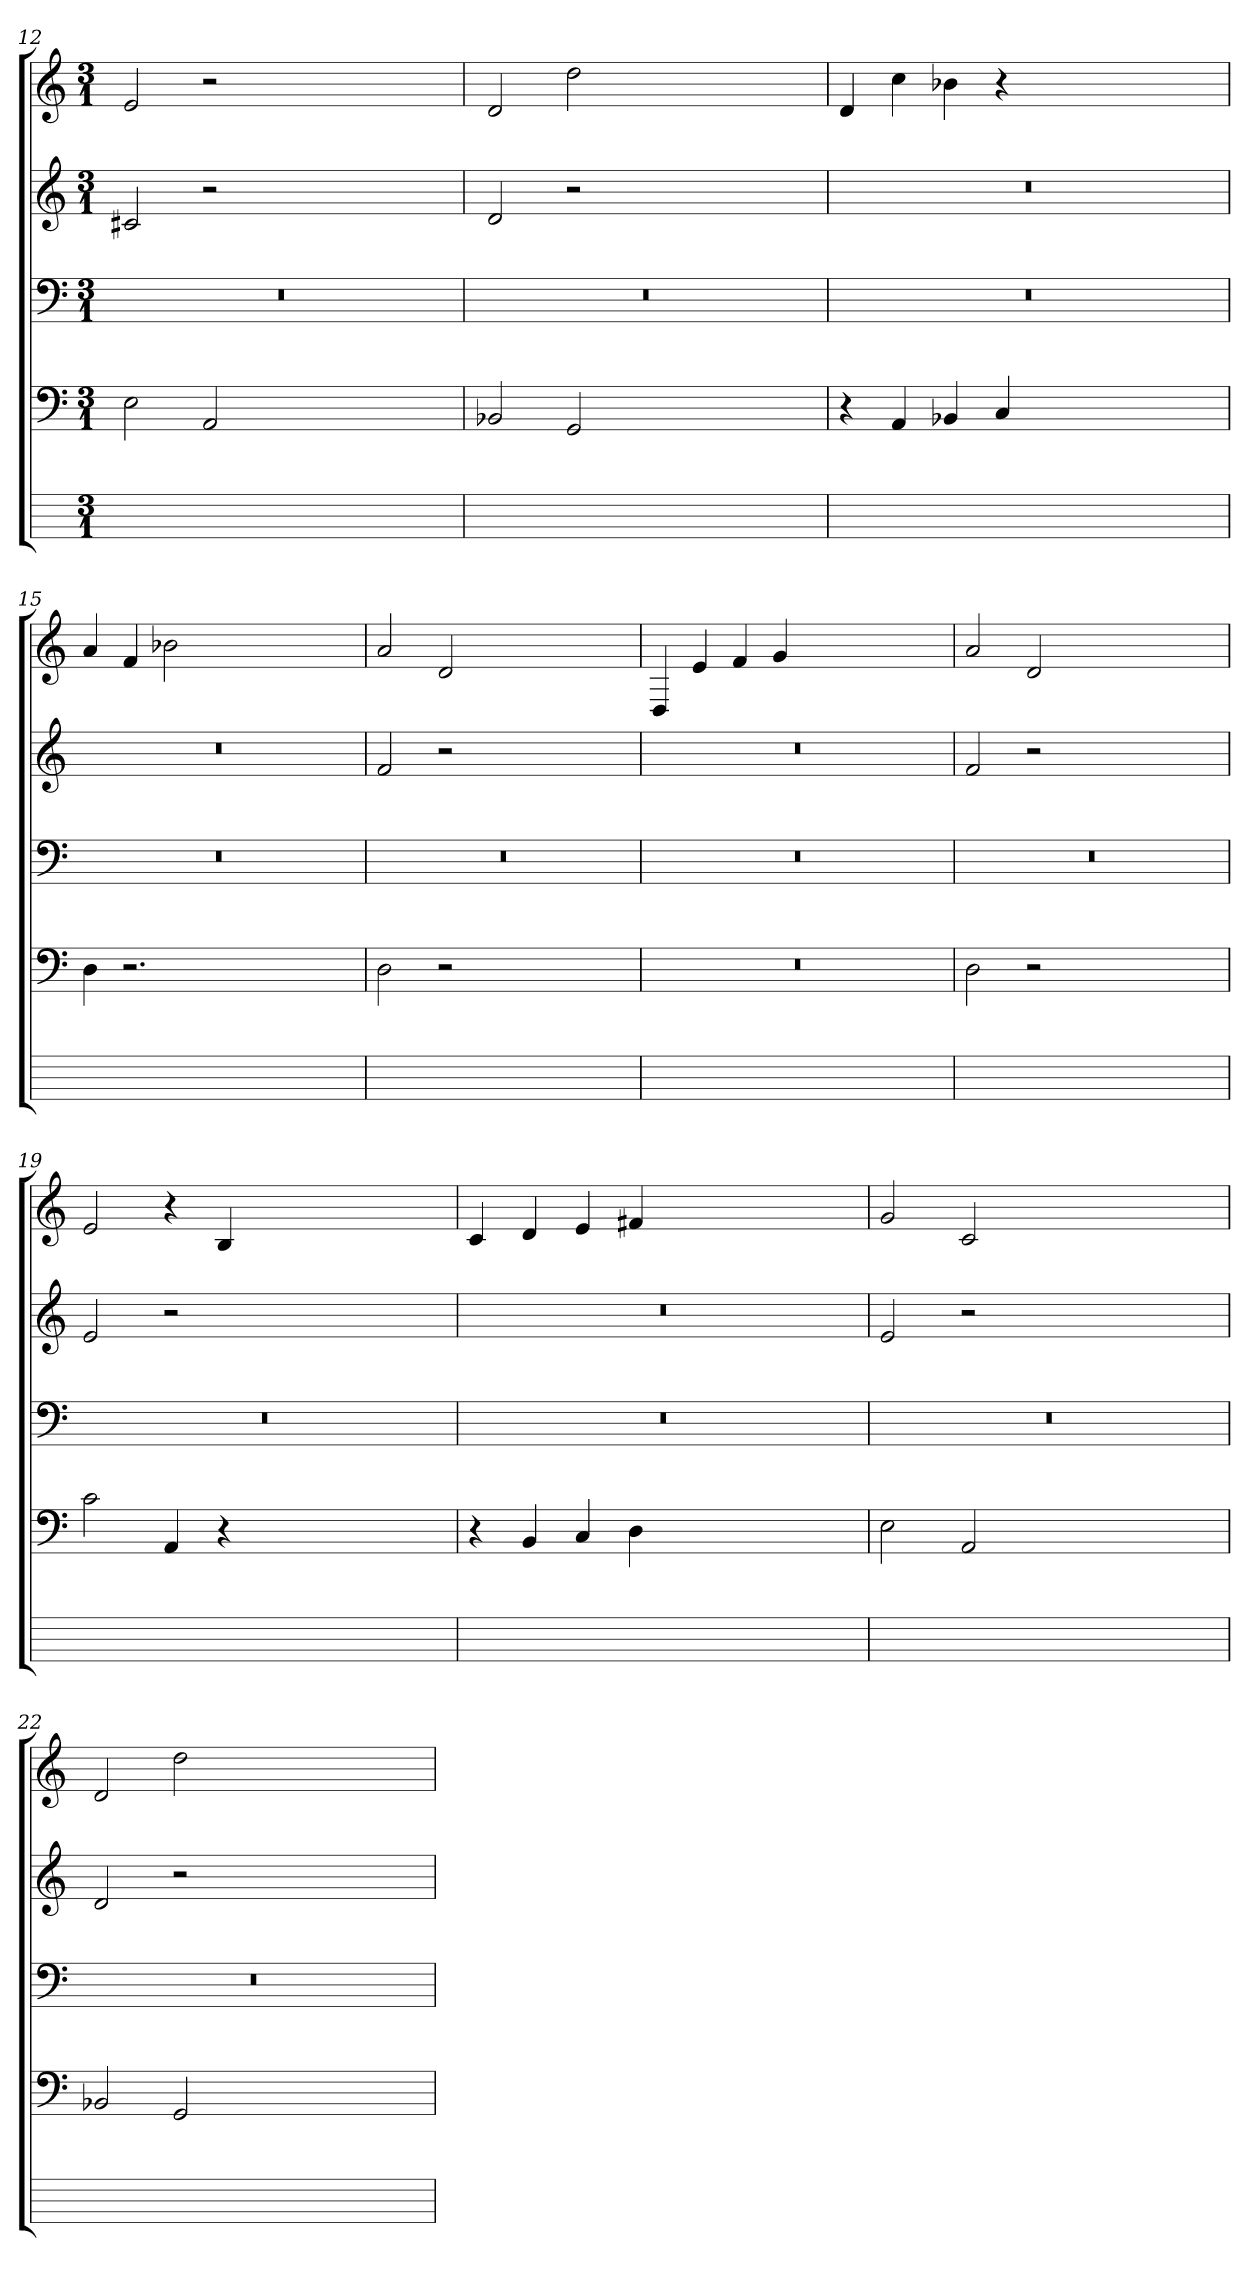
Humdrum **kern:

**kern	**kern	**kern	**kern	**kern
*part5	*part4	*part3	*part2	*part1
*staff5	*staff4	*staff3	*staff2	*staff1
*	*clefF4	*clefF4	*clefG2	*clefG2
*	*k[]	*k[]	*k[]	*k[]
*	*C:	*C:	*C:	*C:
*M3/1	*M3/1	*M3/1	*M3/1	*M3/1
=12	=12	=12	=12	=12
0.ryy	2E	0.r	2c#Xi	2ej
.	2AA	.	2r	2r
.	0ryy	.	0ryy	0ryy
=13	=13	=13	=13	=13
0.ryy	2BB-X	0.r	2d	2d
.	2GG	.	2r	2dd
.	0ryy	.	0ryy	0ryy
=14	=14	=14	=14	=14
0.ryy	4r	0.r	0.r	4dZ
.	4AA	.	.	4cc
.	4BB-X	.	.	4b-X
.	4C	.	.	4r
.	0ryy	.	.	0ryy
=15	=15	=15	=15	=15
0.ryy	4D	0.r	0.r	4a
.	2.r	.	.	4f
.	.	.	.	2b-X
.	0ryy	.	.	0ryy
=16	=16	=16	=16	=16
0.ryy	2D	0.r	2f	2a
.	2r	.	2r	2d
.	0ryy	.	0ryy	0ryy
=17	=17	=17	=17	=17
0.ryy	0.r	0.r	0.r	4DZ
.	.	.	.	4e
.	.	.	.	4f
.	.	.	.	4g
.	.	.	.	0ryy
=18	=18	=18	=18	=18
0.ryy	2Dj	0.r	2fj	2a
.	2r	.	2r	2d
.	0ryy	.	0ryy	0ryy
=19	=19	=19	=19	=19
0.ryy	2ci	0.r	2e	2e
.	4AA	.	2r	4r
.	4r	.	.	4BZ
.	0ryy	.	0ryy	0ryy
=20	=20	=20	=20	=20
0.ryy	4r	0.r	0.r	4cZ
.	4BB	.	.	4d
.	4C	.	.	4e
.	4D	.	.	4f#XV
.	0ryy	.	.	0ryy
=21	=21	=21	=21	=21
0.ryy	2E	0.r	2ej	2g
.	2AA	.	2r	2c
.	0ryy	.	0ryy	0ryy
=22	=22	=22	=22	=22
0.ryy	2BB-X	0.r	2d	2d
.	2GG	.	2r	2dd
.	0ryy	.	0ryy	0ryy
=	=	=	=	=
*-	*-	*-	*-	*-
